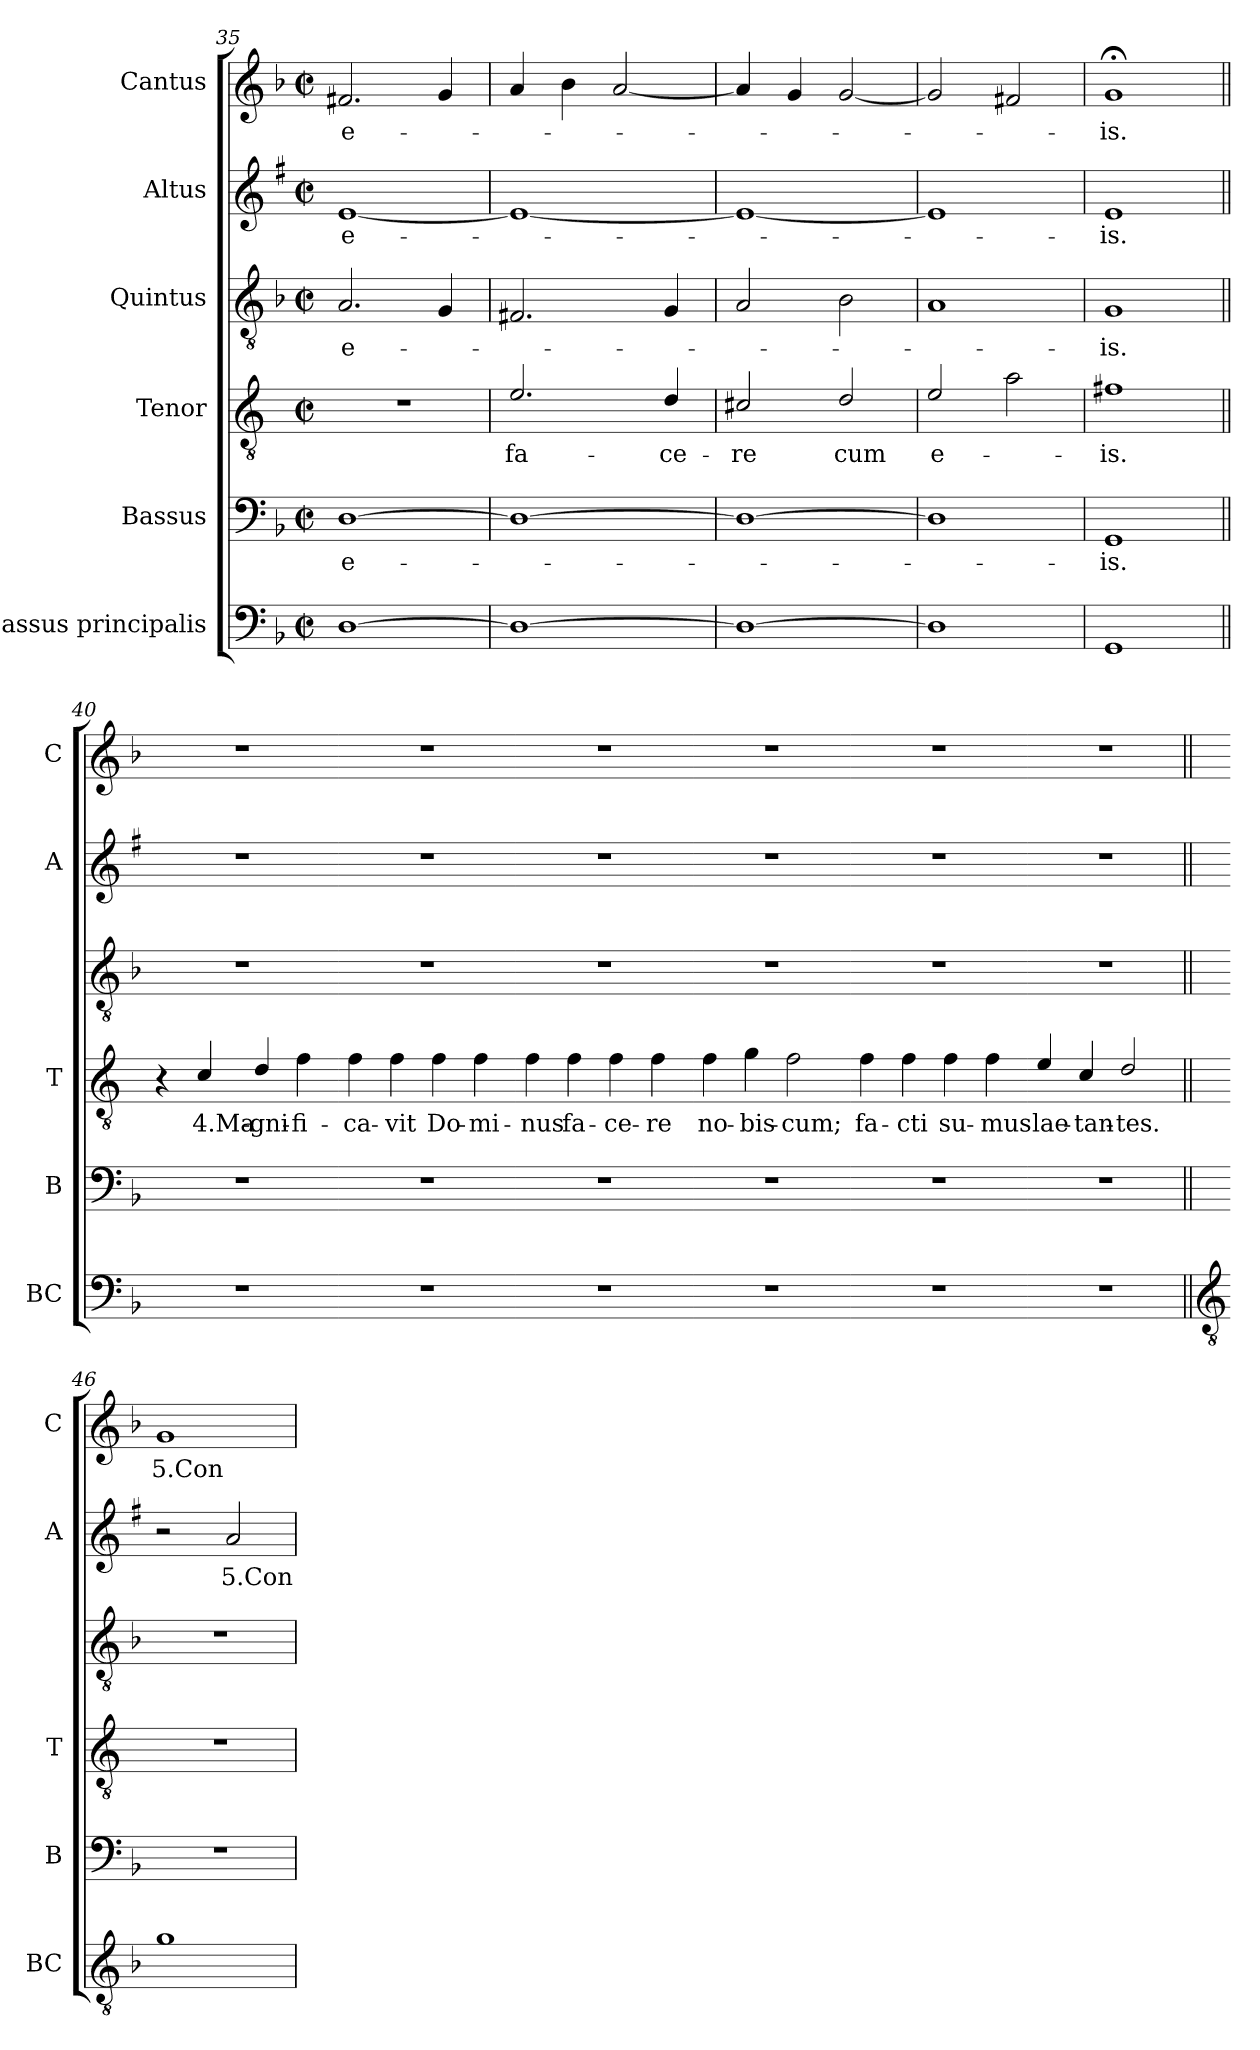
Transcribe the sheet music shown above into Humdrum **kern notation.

**kern	**kern	**text	**kern	**text	**kern	**text	**kern	**text	**kern	**text
*part6	*part5	*part5	*part4	*part4	*part3	*part3	*part2	*part2	*part1	*part1
*staff6	*staff5	*staff5	*staff4	*staff4	*staff3	*staff3	*staff2	*staff2	*staff1	*staff1
*I"Bassus principalis	*I"Bassus	*	*I"Tenor	*	*I"Quintus	*	*I"Altus	*	*I"Cantus	*
*I'BC	*I'B	*	*I'T	*	*	*	*I'A	*	*I'C	*
*clefF4	*clefF4	*	*clefGv2	*	*clefGv2	*	*clefG2	*	*clefG2	*
*	*	*	*ITrd4c7	*	*	*	*ITrd1c2	*	*	*
*k[b-]	*k[b-]	*	*k[b-]	*	*k[b-]	*	*k[b-]	*	*k[b-]	*
*F:	*F:	*	*F:	*	*F:	*	*F:	*	*F:	*
*M2/2	*M2/2	*	*M2/2	*	*M2/2	*	*M2/2	*	*M2/2	*
*met(c|)	*met(c|)	*	*met(c|)	*	*met(c|)	*	*met(c|)	*	*met(c|)	*
=35	=35	=35	=35	=35	=35	=35	=35	=35	=35	=35
!	!	!LO:LY:b	!	!	!	!LO:LY:b	!	!LO:LY:b	!	!LO:LY:b
[1D	[1D	e-	1r	.	2.A/	e-	[1d	e-	2.f#X/	e-
.	.	.	.	.	4G/	.	.	.	4g/	.
=36	=36	=36	=36	=36	=36	=36	=36	=36	=36	=36
!	!	!	!	!LO:LY:b	!	!	!	!	!	!
1D_	1D_	.	2.A/	fa-	2.F#X/	.	1d_	.	4a/	.
.	.	.	.	.	.	.	.	.	4b-\	.
.	.	.	.	.	.	.	.	.	[2a/	.
!	!	!	!	!LO:LY:b	!	!	!	!	!	!
.	.	.	4G/	-ce-	4G/	.	.	.	.	.
=37	=37	=37	=37	=37	=37	=37	=37	=37	=37	=37
!	!	!	!	!LO:LY:b	!	!	!	!	!	!
1D_	1D_	.	2F#X/	-re	2A/	.	1d_	.	4a/]	.
.	.	.	.	.	.	.	.	.	4g/	.
!	!	!	!	!LO:LY:b	!	!	!	!	!	!
.	.	.	2G/	cum	2B-\	.	.	.	[2g/	.
=38	=38	=38	=38	=38	=38	=38	=38	=38	=38	=38
!	!	!	!	!LO:LY:b	!	!	!	!	!	!
1D]	1D]	.	2A/	e-	1A	.	1d]	.	2g/]	.
.	.	.	2d\	.	.	.	.	.	2f#X/	.
=39	=39	=39	=39	=39	=39	=39	=39	=39	=39	=39
!	!	!LO:LY:b	!	!LO:LY:b	!	!LO:LY:b	!	!LO:LY:b	!	!LO:LY:b
1GG	1GG	-is.	1Bn	-is.	1G	-is.	1d	-is.	1g;<	-is.
=40||	=40||	=40||	=40||	=40||	=40||	=40||	=40||	=40||	=40||	=40||
1r	1r	.	4r	.	1r	.	1r	.	1r	.
!	!	!	!	!LO:LY:b	!	!	!	!	!	!
.	.	.	4F/	4.Ma-	.	.	.	.	.	.
!	!	!	!	!LO:LY:b	!	!	!	!	!	!
.	.	.	4G/	-gni-	.	.	.	.	.	.
!	!	!	!	!LO:LY:b	!	!	!	!	!	!
.	.	.	4B-\	-fi-	.	.	.	.	.	.
=41-	=41-	=41-	=41-	=41-	=41-	=41-	=41-	=41-	=41-	=41-
!	!	!	!	!LO:LY:b	!	!	!	!	!	!
1r	1r	.	4B-\	-ca-	1r	.	1r	.	1r	.
!	!	!	!	!LO:LY:b	!	!	!	!	!	!
.	.	.	4B-\	-vit	.	.	.	.	.	.
!	!	!	!	!LO:LY:b	!	!	!	!	!	!
.	.	.	4B-\	Do-	.	.	.	.	.	.
!	!	!	!	!LO:LY:b	!	!	!	!	!	!
.	.	.	4B-\	-mi-	.	.	.	.	.	.
!!LO:PB:g=z
=42-	=42-	=42-	=42-	=42-	=42-	=42-	=42-	=42-	=42-	=42-
!	!	!	!	!LO:LY:b	!	!	!	!	!	!
1r	1r	.	4B-\	-nus	1r	.	1r	.	1r	.
!	!	!	!	!LO:LY:b	!	!	!	!	!	!
.	.	.	4B-\	fa-	.	.	.	.	.	.
!	!	!	!	!LO:LY:b	!	!	!	!	!	!
.	.	.	4B-\	-ce-	.	.	.	.	.	.
!	!	!	!	!LO:LY:b	!	!	!	!	!	!
.	.	.	4B-\	-re	.	.	.	.	.	.
=43-	=43-	=43-	=43-	=43-	=43-	=43-	=43-	=43-	=43-	=43-
!	!	!	!	!LO:LY:b	!	!	!	!	!	!
1r	1r	.	4B-\	no-	1r	.	1r	.	1r	.
!	!	!	!	!LO:LY:b	!	!	!	!	!	!
.	.	.	4c\	-bis-	.	.	.	.	.	.
!	!	!	!	!LO:LY:b	!	!	!	!	!	!
.	.	.	2B-\	-cum;	.	.	.	.	.	.
=44-	=44-	=44-	=44-	=44-	=44-	=44-	=44-	=44-	=44-	=44-
!	!	!	!	!LO:LY:b	!	!	!	!	!	!
1r	1r	.	4B-\	fa-	1r	.	1r	.	1r	.
!	!	!	!	!LO:LY:b	!	!	!	!	!	!
.	.	.	4B-\	-cti	.	.	.	.	.	.
!	!	!	!	!LO:LY:b	!	!	!	!	!	!
.	.	.	4B-\	su-	.	.	.	.	.	.
!	!	!	!	!LO:LY:b	!	!	!	!	!	!
.	.	.	4B-\	-mus	.	.	.	.	.	.
=45-	=45-	=45-	=45-	=45-	=45-	=45-	=45-	=45-	=45-	=45-
!	!	!	!	!LO:LY:b	!	!	!	!	!	!
1r	1r	.	4A/	lae-	1r	.	1r	.	1r	.
!	!	!	!	!LO:LY:b	!	!	!	!	!	!
.	.	.	4F/	-tan-	.	.	.	.	.	.
!	!	!	!	!LO:LY:b	!	!	!	!	!	!
.	.	.	2G/	-tes.	.	.	.	.	.	.
=46||	=46||	=46||	=46||	=46||	=46||	=46||	=46||	=46||	=46||	=46||
*clefGv2	*	*	*	*	*	*	*	*	*	*
!	!	!	!	!	!	!	!	!	!	!LO:LY:b
1g	1r	.	1r	.	1r	.	2r	.	1g	5.Con-
!	!	!	!	!	!	!	!	!LO:LY:b	!	!
.	.	.	.	.	.	.	2g/	5.Con-	.	.
=	=	=	=	=	=	=	=	=	=	=
*-	*-	*-	*-	*-	*-	*-	*-	*-	*-	*-
